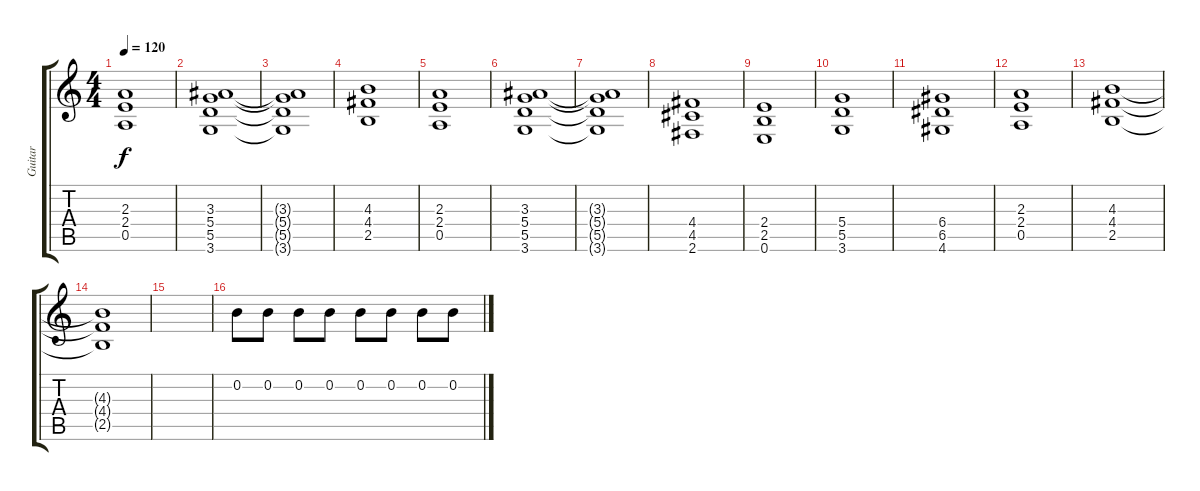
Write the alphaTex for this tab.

\track ("Guitar" "Guitar") {instrument electricguitarclean}
\staff {score tabs}
\tuning (E4 B3 G3 D3 A2 E2) {hide}
\ts (4 4)
\tempo 120
\clef g2
\ks c
(2.3 2.4 0.5).1{dy f} |
(3.3 5.4 5.5 3.6).1 |
(3.3{t} 5.4{t} 5.5{t} 3.6{t}).1 |
(4.3 4.4 2.5).1 |
(2.3 2.4 0.5).1 |
(3.3 5.4 5.5 3.6).1 |
(3.3{t} 5.4{t} 5.5{t} 3.6{t}).1 |
(4.4 4.5 2.6).1 |
(2.4 2.5 0.6).1 |
(5.4 5.5 3.6).1 |
(6.4 6.5 4.6).1 |
(2.3 2.4 0.5).1 |
(4.3 4.4 2.5).1 |
(4.3{t} 4.4{t} 2.5{t}).1 |
|
0.2.8 0.2.8 0.2.8 0.2.8 0.2.8 0.2.8 0.2.8 0.2.8
